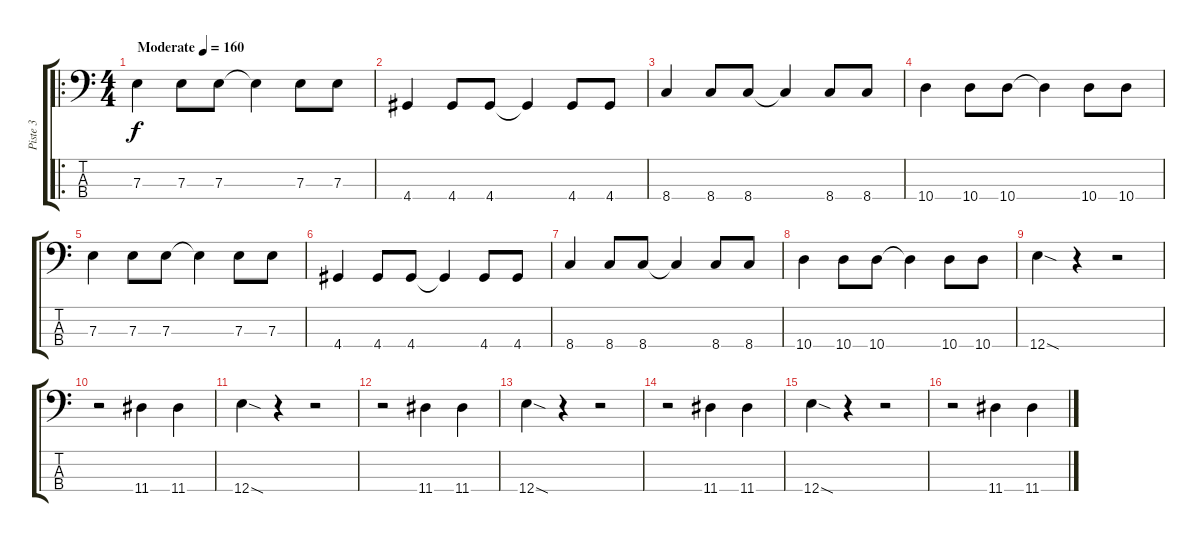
\track ("Piste 3" "Piste 3") {instrument electricbassfinger}
\staff {score tabs}
\tuning (G2 D2 A1 E1) {hide}
\ro
\ts (4 4)
\tempo (160 "Moderate")
\clef f4
\ks c
7.3.4{dy f instrument electricbassfinger} 7.3.8 7.3.8 7.3{t}.4 7.3.8 7.3.8 |
4.4.4 4.4.8 4.4.8 4.4{t}.4 4.4.8 4.4.8 |
8.4.4 8.4.8 8.4.8 8.4{t}.4 8.4.8 8.4.8 |
10.4.4 10.4.8 10.4.8 10.4{t}.4 10.4.8 10.4.8 |
7.3.4 7.3.8 7.3.8 7.3{t}.4 7.3.8 7.3.8 |
4.4.4 4.4.8 4.4.8 4.4{t}.4 4.4.8 4.4.8 |
8.4.4 8.4.8 8.4.8 8.4{t}.4 8.4.8 8.4.8 |
10.4.4 10.4.8 10.4.8 10.4{t}.4 10.4.8 10.4.8 |
12.4{sod}.4 r.4 r.2 |
r.2 11.4.4 11.4.4 |
12.4{sod}.4 r.4 r.2 |
r.2 11.4.4 11.4.4 |
12.4{sod}.4 r.4 r.2 |
r.2 11.4.4 11.4.4 |
12.4{sod}.4 r.4 r.2 |
r.2 11.4.4 11.4.4
